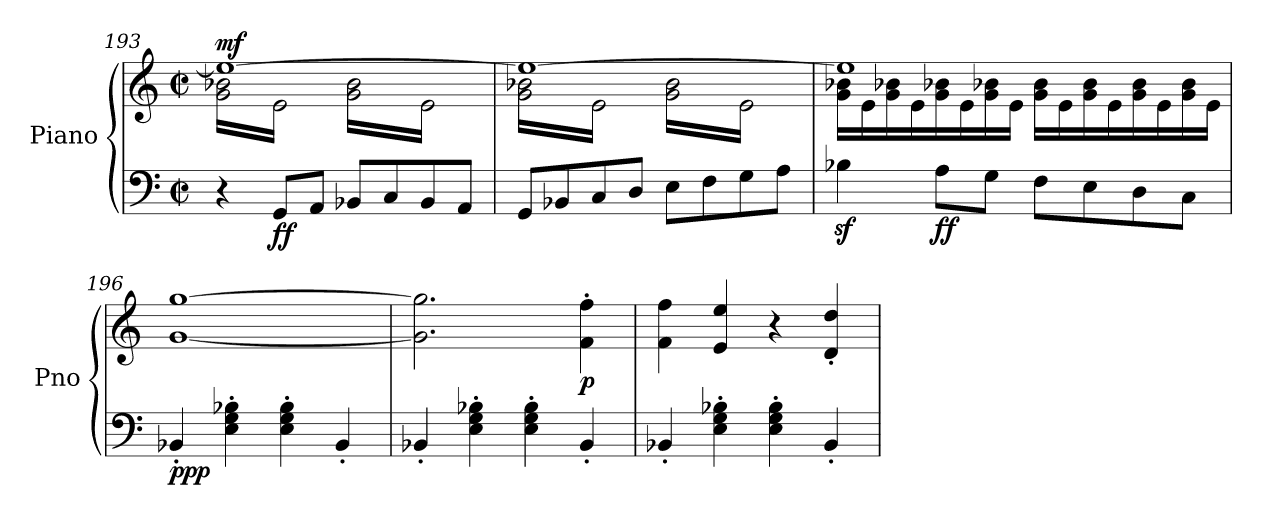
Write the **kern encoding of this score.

**kern	**kern	**dynam
*part1	*part1	*part1
*staff2	*staff1	*staff1/2
*I"Piano	*	*
*I'Pno	*	*
!!LO:LB:g=z
*clefF4	*clefG2	*
*k[]	*k[]	*
*M4/4	*M4/4	*
*met(c|)	*met(c|)	*
=193	=193	=193
*	*^	*
!	!	!	!LO:DY:a
*	*tremolo	*	*
4r	1ee_	16g\ 16b-X\LL	mf
.	.	16e\	.
.	.	16g\ 16b-X\	.
.	.	16e\	.
!	!	!	!LO:DY:b=2
8GG/L	.	16g\ 16b-X\	ff
.	.	16e\	.
8AA/J	.	16g\ 16b-X\	.
.	.	16e\JJ	.
8BB-X/L	.	16g\ 16b-\LL	.
.	.	16e\	.
8C/	.	16g\ 16b-\	.
.	.	16e\	.
8BB-/	.	16g\ 16b-\	.
.	.	16e\	.
8AA/J	.	16g\ 16b-\	.
.	.	16e\JJ	.
=194	=194	=194	=194
8GG/L	1ee_	16g\ 16b-X\LL	.
.	.	16e\	.
8BB-X/	.	16g\ 16b-X\	.
.	.	16e\	.
8C/	.	16g\ 16b-X\	.
.	.	16e\	.
8D/J	.	16g\ 16b-X\	.
.	.	16e\JJ	.
8E\L	.	16g\ 16b-\LL	.
.	.	16e\	.
8F\	.	16g\ 16b-\	.
.	.	16e\	.
8G\	.	16g\ 16b-\	.
.	.	16e\	.
8A\J	.	16g\ 16b-\	.
.	.	16e\JJ	.
=195	=195	=195	=195
4B-Xz>\	1ee]	16g\ 16b-X\LL	.
.	.	16e\	.
.	.	16g\ 16b-X\	.
.	.	16e\	.
!	!	!	!LO:DY:b=2
8A\L	.	16g\ 16b-X\	ff
.	.	16e\	.
8G\J	.	16g\ 16b-X\	.
.	.	16e\JJ	.
8F\L	.	16g\ 16b-\LL	.
.	.	16e\	.
8E\	.	16g\ 16b-\	.
.	.	16e\	.
8D\	.	16g\ 16b-\	.
.	.	16e\	.
8C\J	.	16g\ 16b-\	.
.	.	16e\JJ	.
*	*Xtremolo	*	*
*	*v	*v	*
=196	=196	=196
!	!	!LO:DY:b=2
!	!	!LO:DY:n=1:b
4BB-X'/	[1g [1gg	pp p
.	.	.
.	.	.
.	.	.
4E\' 4G\' 4B-X\'	.	.
4E\' 4G\' 4B-\'	.	.
4BB-'/	.	.
=197	=197	=197
4BB-X'/	2.g\] 2.gg\]	.
4E\' 4G\' 4B-X\'	.	.
4E\' 4G\' 4B-\'	.	.
!	!	!LO:DY:b
4BB-'/	4f\' 4ff\'	p
=198	=198	=198
4BB-X'/	4f\ 4ff\	.
4E\' 4G\' 4B-X\'	4e/ 4ee/	.
4E\' 4G\' 4B-\'	4r	.
4BB-'/	4d/' 4dd/'	.
=	=	=
*-	*-	*-
